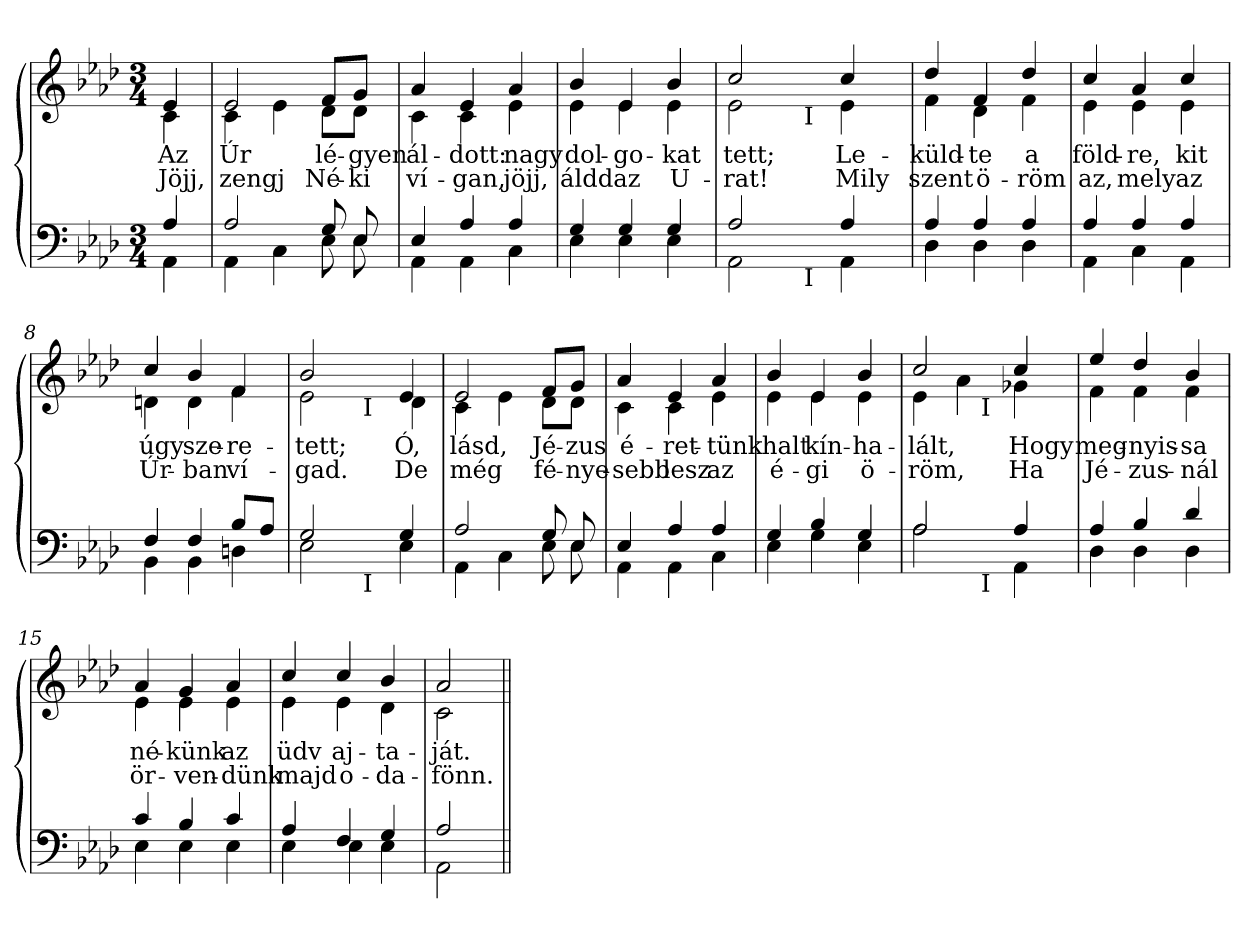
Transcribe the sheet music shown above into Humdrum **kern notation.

**kern	**kern	**text	**text
*part2	*part1	*part1	*part1
*staff2	*staff1	*staff1	*staff1
*clefF4	*clefG2	*	*
*k[b-e-a-d-]	*k[b-e-a-d-]	*	*
*A-:	*A-:	*	*
*M3/4	*M3/4	*	*
=1	=1	=1	=1
*^	*	*	*
!	!	!LO:TX:a:B:t=Jubiloso	!	!
!	!	!	!LO:LY:b	!LO:LY:b
*	*	*^	*	*
4A-/	4AA-\	4e-/	4c\	Az	Jöjj,
=2	=2	=2	=2	=2	=2
!	!	!	!	!LO:LY:b	!LO:LY:b
2A-/	4AA-\	2e-/	4c\	Úr	zengj
.	4C\	.	4e-\	.	.
!	!	!	!	!LO:LY:b	!LO:LY:b
8G/	8E-\	8f/L	8d-\L	lé-	Né-
!	!	!	!	!LO:LY:b	!LO:LY:b
8E-/	8E-\	8g/J	8d-\J	-gyen	-ki
=3	=3	=3	=3	=3	=3
!	!	!	!	!LO:LY:b	!LO:LY:b
4E-/	4AA-\	4a-/	4c\	ál-	ví-
!	!	!	!	!LO:LY:b	!LO:LY:b
4A-/	4AA-\	4e-/	4c\	-dott:	-gan,
!	!	!	!	!LO:LY:b	!LO:LY:b
4A-/	4C\	4a-/	4e-\	nagy	jöjj,
=4	=4	=4	=4	=4	=4
!	!	!	!	!LO:LY:b	!LO:LY:b
4G/	4E-\	4b-/	4e-\	dol-	áldd
!	!	!	!	!LO:LY:b	!LO:LY:b
4G/	4E-\	4e-/	4e-\	-go-	az
!	!	!	!	!LO:LY:b	!LO:LY:b
4G/	4E-\	4b-/	4e-\	-kat	U-
*	*	*v	*v	*	*
=5	=5	=5	=5	=5
*	*	*^	*	*
!	!	!	!	!LO:LY:b	!LO:LY:b
*	*^	*	*^	*	*
2A-/	2AA-\	4ryy	2cc/	2e-\	4ryy	tett;	-rat!
.	.	16.ryy	.	.	16.ryy	.	.
!	!	!	!	!	!LO:TX:b:t=I	!	!
!	!	!LO:TX:b:t=I	!	!	!	!	!
.	.	4ryy	.	.	4ryy	.	.
!	!	!	!	!	!	!LO:LY:b	!LO:LY:b
4A-/	4AA-\	.	4cc/	4e-\	.	Le-	Mily
.	.	8ryy	.	.	8ryy	.	.
.	.	32ryy	.	.	32ryy	.	.
*	*v	*v	*	*	*	*	*
*	*	*v	*v	*v	*	*
=6	=6	=6	=6	=6
*	*^	*^	*	*
*	*	*	*	*^	*	*
!	!	!	!	!	!	!LO:LY:b	!LO:LY:b
*	*v	*v	*	*	*	*	*
*	*	*	*v	*v	*	*
4A-/	4D-\	4dd-/	4f\	-küld-	szent
!	!	!	!	!LO:LY:b	!LO:LY:b
4A-/	4D-\	4f/	4d-\	-te	ö-
!	!	!	!	!LO:LY:b	!LO:LY:b
4A-/	4D-\	4dd-/	4f\	a	-röm
=7	=7	=7	=7	=7	=7
!	!	!	!	!LO:LY:b	!LO:LY:b
4A-/	4AA-\	4cc/	4e-\	föld-	az,
!	!	!	!	!LO:LY:b	!LO:LY:b
4A-/	4C\	4a-/	4e-\	-re,	mely
!	!	!	!	!LO:LY:b	!LO:LY:b
4A-/	4AA-\	4cc/	4e-\	kit	az
!!LO:LB:g=z	!!
=8	=8	=8	=8	=8	=8
!	!	!	!	!LO:LY:b	!LO:LY:b
4F/	4BB-\	4cc/	4dn\	úgy	Úr-
!	!	!	!	!LO:LY:b	!LO:LY:b
4F/	4BB-\	4b-/	4d\	sze-	-ban
!	!	!	!	!LO:LY:b	!LO:LY:b
8B-/L	4Dn\	4f/	4f\	-re-	ví-
8A-/J	.	.	.	.	.
*	*	*v	*v	*	*
=9	=9	=9	=9	=9
!	!	!	!LO:LY:b	!LO:LY:b
*	*^	*^	*	*
*	*	*	*	*^	*	*
2G/	2E-\	4ryy	2b-/	2e-\	4ryy	-tett;	-gad.
.	.	16ryy	.	.	16ryy	.	.
!	!	!	!	!	!LO:TX:b:t=I	!	!
!	!	!LO:TX:b:t=I	!	!	!	!	!
.	.	4..ryy	.	.	4..ryy	.	.
!	!	!	!	!	!	!LO:LY:b	!LO:LY:b
4G/	4E-\	.	4e-/	4d-\	.	Ó,	De
*	*v	*v	*	*	*	*	*
*	*	*v	*v	*v	*	*
=10	=10	=10	=10	=10
*	*^	*^	*	*
*	*	*	*	*^	*	*
!	!	!	!	!	!	!LO:LY:b	!LO:LY:b
*	*v	*v	*	*	*	*	*
*	*	*	*v	*v	*	*
2A-/	4AA-\	2e-/	4c\	lásd,	még
.	4C\	.	4e-\	.	.
!	!	!	!	!LO:LY:b	!LO:LY:b
8G/	8E-\	8f/L	8d-\L	Jé-	fé-
!	!	!	!	!LO:LY:b	!LO:LY:b
8E-/	8E-\	8g/J	8d-\J	-zus	-nye-
=11	=11	=11	=11	=11	=11
!	!	!	!	!LO:LY:b	!LO:LY:b
4E-/	4AA-\	4a-/	4c\	é-	-sebb
!	!	!	!	!LO:LY:b	!LO:LY:b
4A-/	4AA-\	4e-/	4c\	-ret-	lesz
!	!	!	!	!LO:LY:b	!LO:LY:b
4A-/	4C\	4a-/	4e-\	-tünk	az
=12	=12	=12	=12	=12	=12
!	!	!	!	!LO:LY:b	!LO:LY:b
4G/	4E-\	4b-/	4e-\	halt	é-
!	!	!	!	!LO:LY:b	!LO:LY:b
4B-/	4G\	4e-/	4e-\	kín-	-gi
!	!	!	!	!LO:LY:b	!LO:LY:b
4G/	4E-\	4b-/	4e-\	-ha-	ö-
*	*	*v	*v	*	*
=13	=13	=13	=13	=13
*	*	*^	*	*
!	!	!	!	!LO:LY:b	!LO:LY:b
*	*^	*	*^	*	*
2A-/	2A-\	4ryy	2cc/	4e-\	4ryy	-lált,	-röm,
.	.	16.ryy	.	4a-\	16.ryy	.	.
!	!	!	!	!	!LO:TX:b:t=I	!	!
!	!	!LO:TX:b:t=I	!	!	!	!	!
.	.	4ryy	.	.	4ryy	.	.
!	!	!	!	!	!	!LO:LY:b	!LO:LY:b
4A-/	4AA-\	.	4cc/	4g-X\	.	Hogy	Ha
.	.	8ryy	.	.	8ryy	.	.
.	.	32ryy	.	.	32ryy	.	.
*	*v	*v	*	*	*	*	*
*	*	*v	*v	*v	*	*
!!LO:LB:g=z
=14	=14	=14	=14	=14
*	*^	*^	*	*
*	*	*	*	*^	*	*
!	!	!	!	!	!	!LO:LY:b	!LO:LY:b
*	*v	*v	*	*	*	*	*
*	*	*	*v	*v	*	*
4A-/	4D-\	4ee-/	4f\	meg-	Jé-
!	!	!	!	!LO:LY:b	!LO:LY:b
4B-/	4D-\	4dd-/	4f\	-nyis-	-zus-
!	!	!	!	!LO:LY:b	!LO:LY:b
4d-/	4D-\	4b-/	4f\	-sa	-nál
=15	=15	=15	=15	=15	=15
!	!	!	!	!LO:LY:b	!LO:LY:b
4c/	4E-\	4a-/	4e-\	né-	ör-
!	!	!	!	!LO:LY:b	!LO:LY:b
4B-/	4E-\	4g/	4e-\	-künk	-ven-
!	!	!	!	!LO:LY:b	!LO:LY:b
4c/	4E-\	4a-/	4e-\	az	-dünk
=16	=16	=16	=16	=16	=16
!	!	!	!	!LO:LY:b	!LO:LY:b
4A-/	4E-\	4cc/	4e-\	üdv	majd
!	!	!	!	!LO:LY:b	!LO:LY:b
4F/	4E-\	4cc/	4e-\	aj-	o-
!	!	!	!	!LO:LY:b	!LO:LY:b
4G/	4E-\	4b-/	4d-\	-ta-	-da-
=17	=17	=17	=17	=17	=17
!	!	!	!	!LO:LY:b	!LO:LY:b
2A-/	2AA-\	2a-/	2c\	-ját.	-fönn.
*v	*v	*	*	*	*
*	*v	*v	*	*
=||	=||	=||	=||
*-	*-	*-	*-
